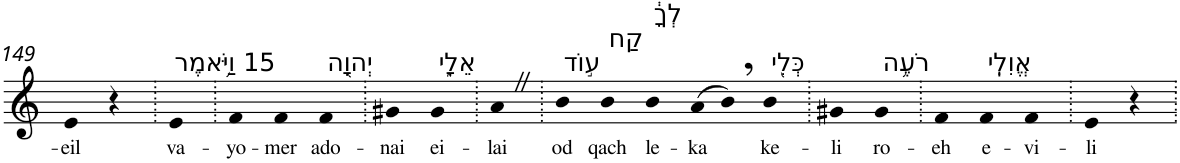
**kern	**text
*part1	*part1
*staff1	*staff1
*I"Piano	*
*I'Pno	*
!!LO:PB:g=z
*clefG2	*
*k[]	*
=149	=149
!	!LO:LY:b
4e	-eil
4r	.
=150.	=150.
!LO:TX:a:t=15 וַיֹּ֥אמֶר	!
!	!LO:LY:b
4e	va-
=151.	=151.
!	!LO:LY:b
4f	-yo-
!	!LO:LY:b
4f	-mer
!LO:TX:a:t=יְהוָ֖ה	!
!	!LO:LY:b
4f	ado-
=152.	=152.
!	!LO:LY:b
4g#X	-nai
!LO:TX:a:t=אֵלָ֑י	!
!	!LO:LY:b
4g#	ei-
=153.	=153.
!	!LO:LY:b
4aZ	-lai
=154.	=154.
!LO:TX:a:t=ע֣וֹד	!
!	!LO:LY:b
4b	od
!LO:TX:a:t=קַח	!
!	!LO:LY:b
4b	qach
!LO:TX:a:t=לְךָ֔	!
!	!LO:LY:b
4b	le-
!	!LO:LY:b
(>8a	-ka
8b,)	.
!LO:TX:a:t=כְּלִ֖י	!
!	!LO:LY:b
4b	ke-
=155.	=155.
!	!LO:LY:b
4g#X	-li
!LO:TX:a:t=רֹעֶ֥ה	!
!	!LO:LY:b
4g#	ro-
=156.	=156.
!	!LO:LY:b
4f	-eh
!LO:TX:a:t=אֱוִלִֽי	!
!	!LO:LY:b
4f	e-
!	!LO:LY:b
4f	-vi-
=157.	=157.
!	!LO:LY:b
4e	-li
4r	.
=.	=.
*-	*-
